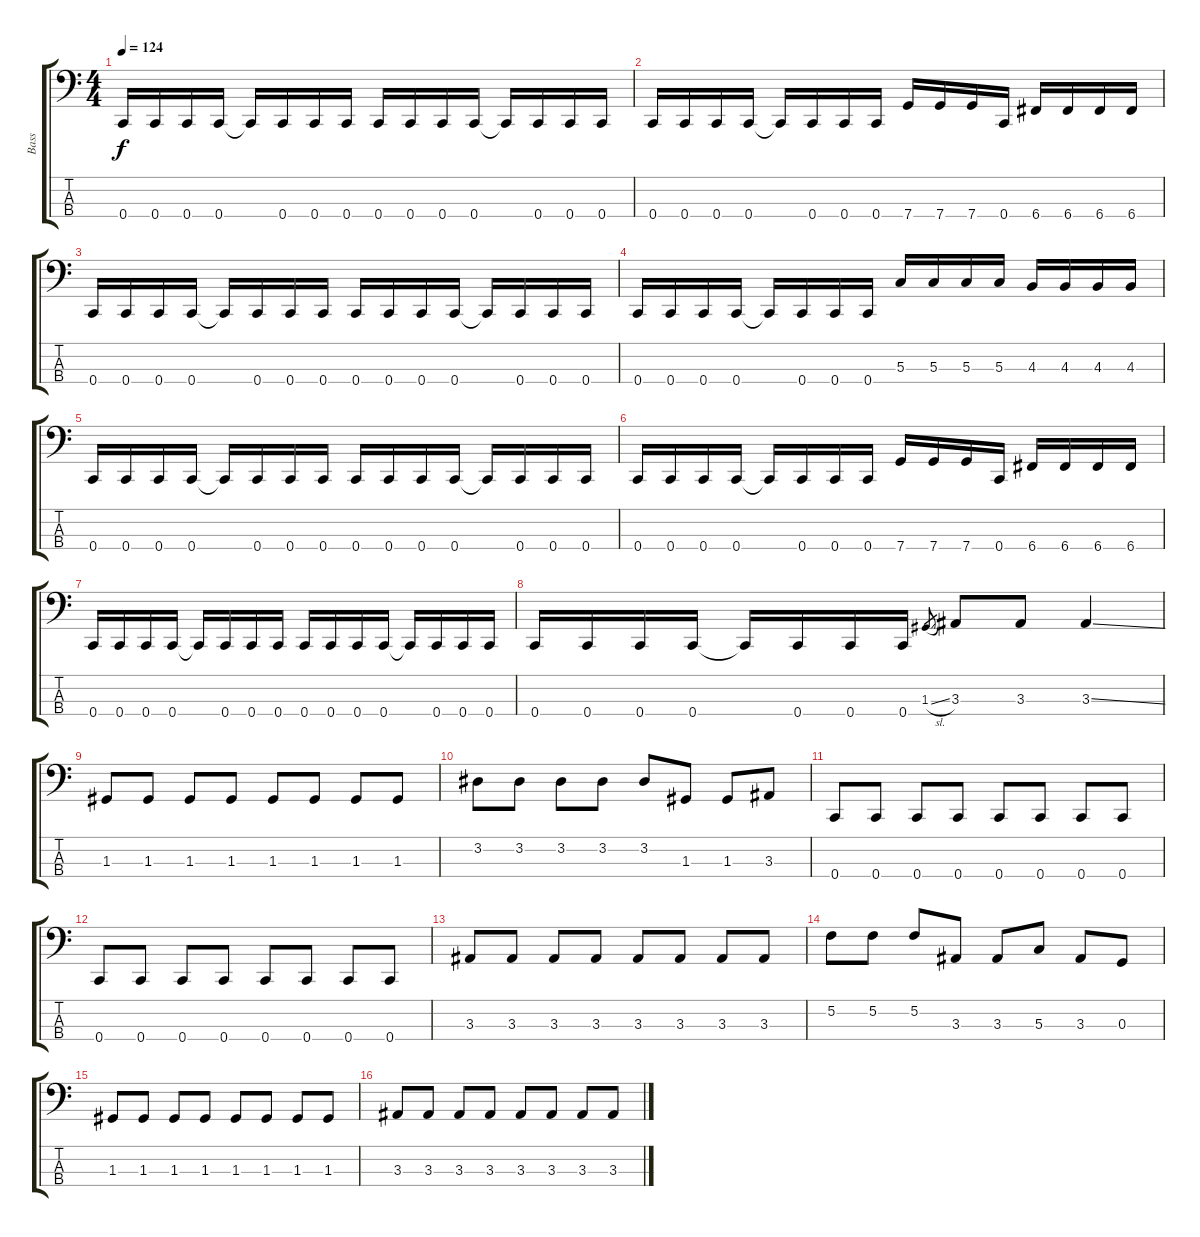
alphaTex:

\track ("Bass" "Bass") {instrument electricbasspick}
\staff {score tabs}
\tuning (F2 C2 G1 C1) {hide}
\ts (4 4)
\tempo 124
\clef f4
\ks c
0.4.16{dy f} 0.4.16 0.4.16 0.4.16 0.4{t}.16 0.4.16 0.4.16 0.4.16 0.4.16 0.4.16 0.4.16 0.4.16 0.4{t}.16 0.4.16 0.4.16 0.4.16 |
0.4.16 0.4.16 0.4.16 0.4.16 0.4{t}.16 0.4.16 0.4.16 0.4.16 7.4.16 7.4.16 7.4.16 0.4.16 6.4.16 6.4.16 6.4.16 6.4.16 |
0.4.16 0.4.16 0.4.16 0.4.16 0.4{t}.16 0.4.16 0.4.16 0.4.16 0.4.16 0.4.16 0.4.16 0.4.16 0.4{t}.16 0.4.16 0.4.16 0.4.16 |
0.4.16 0.4.16 0.4.16 0.4.16 0.4{t}.16 0.4.16 0.4.16 0.4.16 5.3.16 5.3.16 5.3.16 5.3.16 4.3.16 4.3.16 4.3.16 4.3.16 |
0.4.16 0.4.16 0.4.16 0.4.16 0.4{t}.16 0.4.16 0.4.16 0.4.16 0.4.16 0.4.16 0.4.16 0.4.16 0.4{t}.16 0.4.16 0.4.16 0.4.16 |
0.4.16 0.4.16 0.4.16 0.4.16 0.4{t}.16 0.4.16 0.4.16 0.4.16 7.4.16 7.4.16 7.4.16 0.4.16 6.4.16 6.4.16 6.4.16 6.4.16 |
0.4.16 0.4.16 0.4.16 0.4.16 0.4{t}.16 0.4.16 0.4.16 0.4.16 0.4.16 0.4.16 0.4.16 0.4.16 0.4{t}.16 0.4.16 0.4.16 0.4.16 |
0.4.16 0.4.16 0.4.16 0.4.16 0.4{t}.16 0.4.16 0.4.16 0.4.16 1.3{sl}.8{gr} 3.3.8 3.3.8 3.3{ss}.4 |
1.3.8 1.3.8 1.3.8 1.3.8 1.3.8 1.3.8 1.3.8 1.3.8 |
3.2.8 3.2.8 3.2.8 3.2.8 3.2.8 1.3.8 1.3.8 3.3.8 |
0.4.8 0.4.8 0.4.8 0.4.8 0.4.8 0.4.8 0.4.8 0.4.8 |
0.4.8 0.4.8 0.4.8 0.4.8 0.4.8 0.4.8 0.4.8 0.4.8 |
3.3.8 3.3.8 3.3.8 3.3.8 3.3.8 3.3.8 3.3.8 3.3.8 |
5.2.8 5.2.8 5.2.8 3.3.8 3.3.8 5.3.8 3.3.8 0.3.8 |
1.3.8 1.3.8 1.3.8 1.3.8 1.3.8 1.3.8 1.3.8 1.3.8 |
3.3.8 3.3.8 3.3.8 3.3.8 3.3.8 3.3.8 3.3.8 3.3.8
